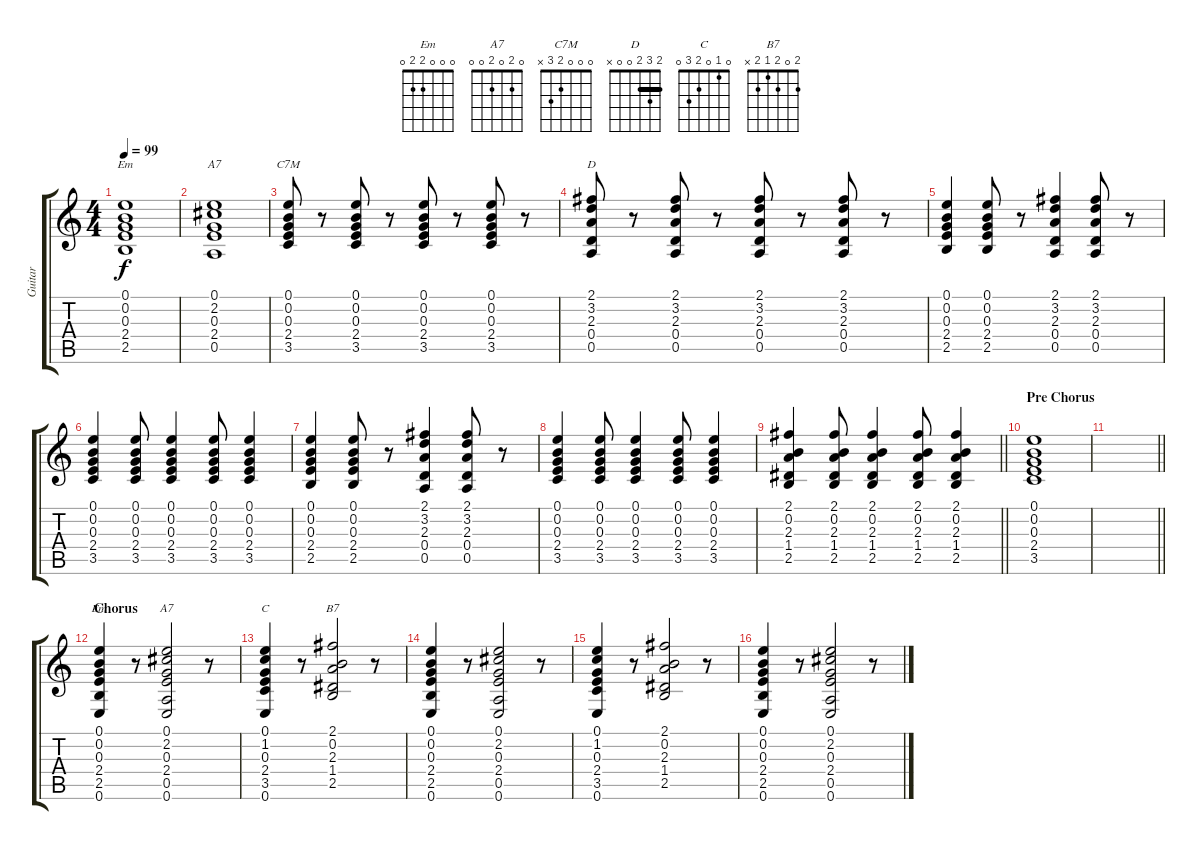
\track ("Guitar" "Guitar") {mute instrument acousticguitarsteel}
\staff {score tabs}
\tuning (E4 B3 G3 D3 A2 E2) {hide}
\chord ("Em" 0 0 0 2 2 x)
\chord ("A7" 0 2 0 2 0 x)
\chord ("C7M" 0 0 0 2 3 x)
\chord ("D" 2 3 2 0 0 x) {barre 2}
\chord ("Em" 0 0 0 2 2 0)
\chord ("A7" 0 2 0 2 0 0)
\chord ("C" 0 1 0 2 3 0)
\chord ("B7" 2 0 2 1 2 x)
\ts (4 4)
\tempo 99
\clef g2
\ks c
(0.1 0.2 0.3 2.4 2.5).1{ch "Em" dy f} |
(0.1 2.2 0.3 2.4 0.5).1{ch "A7"} |
(0.1 0.2 0.3 2.4 3.5).8{ch "C7M"} r.8 (0.1 0.2 0.3 2.4 3.5).8 r.8 (0.1 0.2 0.3 2.4 3.5).8 r.8 (0.1 0.2 0.3 2.4 3.5).8 r.8 |
(2.1 3.2 2.3 0.4 0.5).8{ch "D"} r.8 (2.1 3.2 2.3 0.4 0.5).8 r.8 (2.1 3.2 2.3 0.4 0.5).8 r.8 (2.1 3.2 2.3 0.4 0.5).8 r.8 |
(0.1 0.2 0.3 2.4 2.5).4 (0.1 0.2 0.3 2.4 2.5).8 r.8 (2.1 3.2 2.3 0.4 0.5).4 (2.1 3.2 2.3 0.4 0.5).8 r.8 |
(0.1 0.2 0.3 2.4 3.5).4 (0.1 0.2 0.3 2.4 3.5).8 (0.1 0.2 0.3 2.4 3.5).4 (0.1 0.2 0.3 2.4 3.5).8 (0.1 0.2 0.3 2.4 3.5).4 |
(0.1 0.2 0.3 2.4 2.5).4 (0.1 0.2 0.3 2.4 2.5).8 r.8 (2.1 3.2 2.3 0.4 0.5).4 (2.1 3.2 2.3 0.4 0.5).8 r.8 |
(0.1 0.2 0.3 2.4 3.5).4 (0.1 0.2 0.3 2.4 3.5).8 (0.1 0.2 0.3 2.4 3.5).4 (0.1 0.2 0.3 2.4 3.5).8 (0.1 0.2 0.3 2.4 3.5).4 |
\barLineRight lightlight
(2.1 0.2 2.3 1.4 2.5).4 (2.1 0.2 2.3 1.4 2.5).8 (2.1 0.2 2.3 1.4 2.5).4 (2.1 0.2 2.3 1.4 2.5).8 (2.1 0.2 2.3 1.4 2.5).4 |
\section ("" "Pre Chorus")
(0.1 0.2 0.3 2.4 3.5).1 |
\barLineRight lightlight
|
\section ("" "Chorus")
(0.1 0.2 0.3 2.4 2.5 0.6).4{ch "Em"} r.8 (0.1 2.2 0.3 2.4 0.5 0.6).2{ch "A7"} r.8 |
(0.1 1.2 0.3 2.4 3.5 0.6).4{ch "C"} r.8 (2.1 0.2 2.3 1.4 2.5).2{ch "B7"} r.8 |
(0.1 0.2 0.3 2.4 2.5 0.6).4 r.8 (0.1 2.2 0.3 2.4 0.5 0.6).2 r.8 |
(0.1 1.2 0.3 2.4 3.5 0.6).4 r.8 (2.1 0.2 2.3 1.4 2.5).2 r.8 |
(0.1 0.2 0.3 2.4 2.5 0.6).4 r.8 (0.1 2.2 0.3 2.4 0.5 0.6).2 r.8
